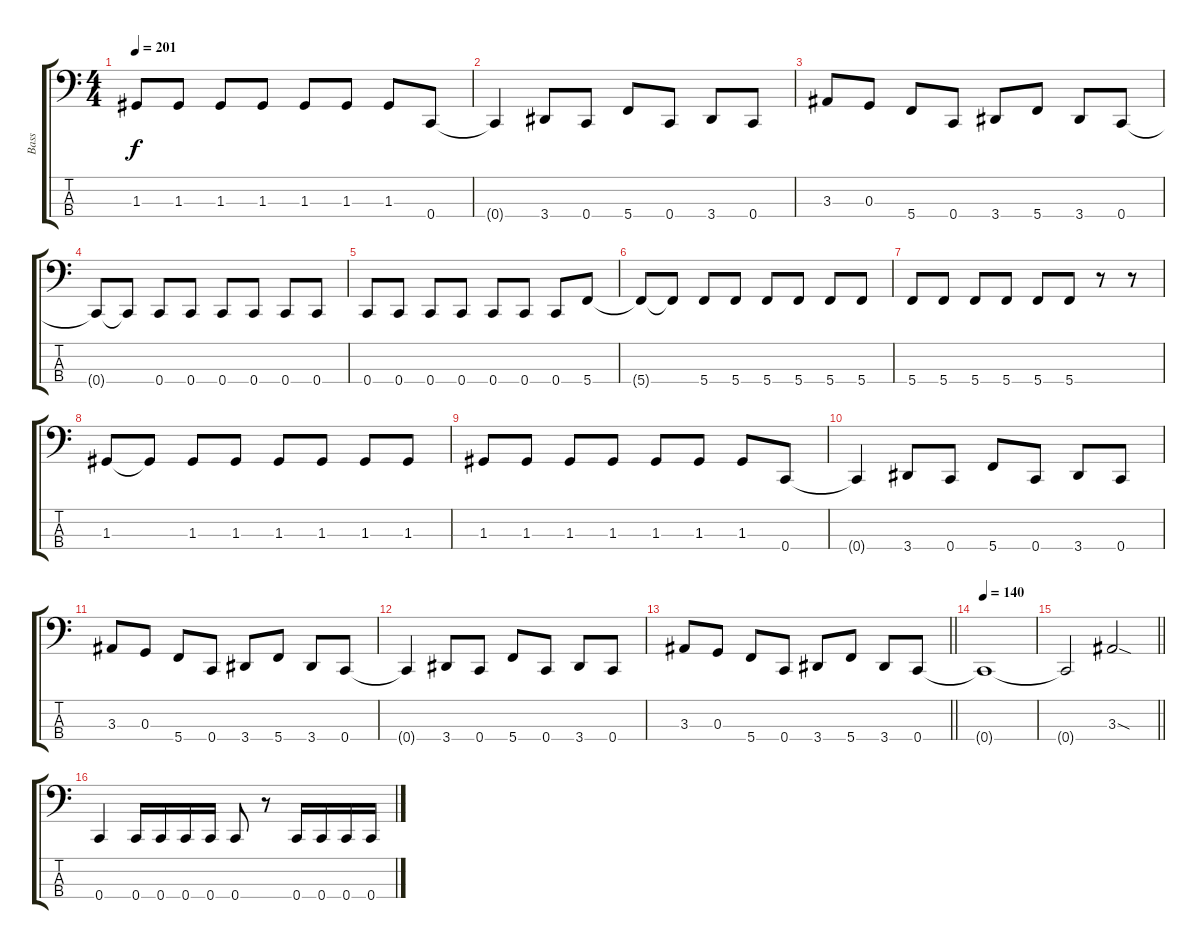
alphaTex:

\track ("Bass" "Bass") {instrument electricbasspick}
\staff {score tabs}
\tuning (F2 C2 G1 C1) {hide}
\ts (4 4)
\tempo 201
\clef f4
\ks c
1.3.8{dy f} 1.3.8 1.3.8 1.3.8 1.3.8 1.3.8 1.3.8 0.4.8 |
0.4{t}.4 3.4.8 0.4.8 5.4.8 0.4.8 3.4.8 0.4.8 |
3.3.8 0.3.8 5.4.8 0.4.8 3.4.8 5.4.8 3.4.8 0.4.8 |
0.4{t}.8 0.4{t}.8 0.4.8 0.4.8 0.4.8 0.4.8 0.4.8 0.4.8 |
0.4.8 0.4.8 0.4.8 0.4.8 0.4.8 0.4.8 0.4.8 5.4.8 |
5.4{t}.8 5.4{t}.8 5.4.8 5.4.8 5.4.8 5.4.8 5.4.8 5.4.8 |
5.4.8 5.4.8 5.4.8 5.4.8 5.4.8 5.4.8 r.8 r.8 |
1.3.8 1.3{t}.8 1.3.8 1.3.8 1.3.8 1.3.8 1.3.8 1.3.8 |
1.3.8 1.3.8 1.3.8 1.3.8 1.3.8 1.3.8 1.3.8 0.4.8 |
0.4{t}.4 3.4.8 0.4.8 5.4.8 0.4.8 3.4.8 0.4.8 |
3.3.8 0.3.8 5.4.8 0.4.8 3.4.8 5.4.8 3.4.8 0.4.8 |
0.4{t}.4 3.4.8 0.4.8 5.4.8 0.4.8 3.4.8 0.4.8 |
\barLineRight lightlight
3.3.8 0.3.8 5.4.8 0.4.8 3.4.8 5.4.8 3.4.8 0.4.8 |
\section ("" " ")
\tempo 140
0.4{t}.1 |
\barLineRight lightlight
0.4{t}.2 3.3{sod}.2 |
\section ("" " ")
0.4.4 0.4.16 0.4.16 0.4.16 0.4.16 0.4.8 r.8 0.4.16 0.4.16 0.4.16 0.4.16
